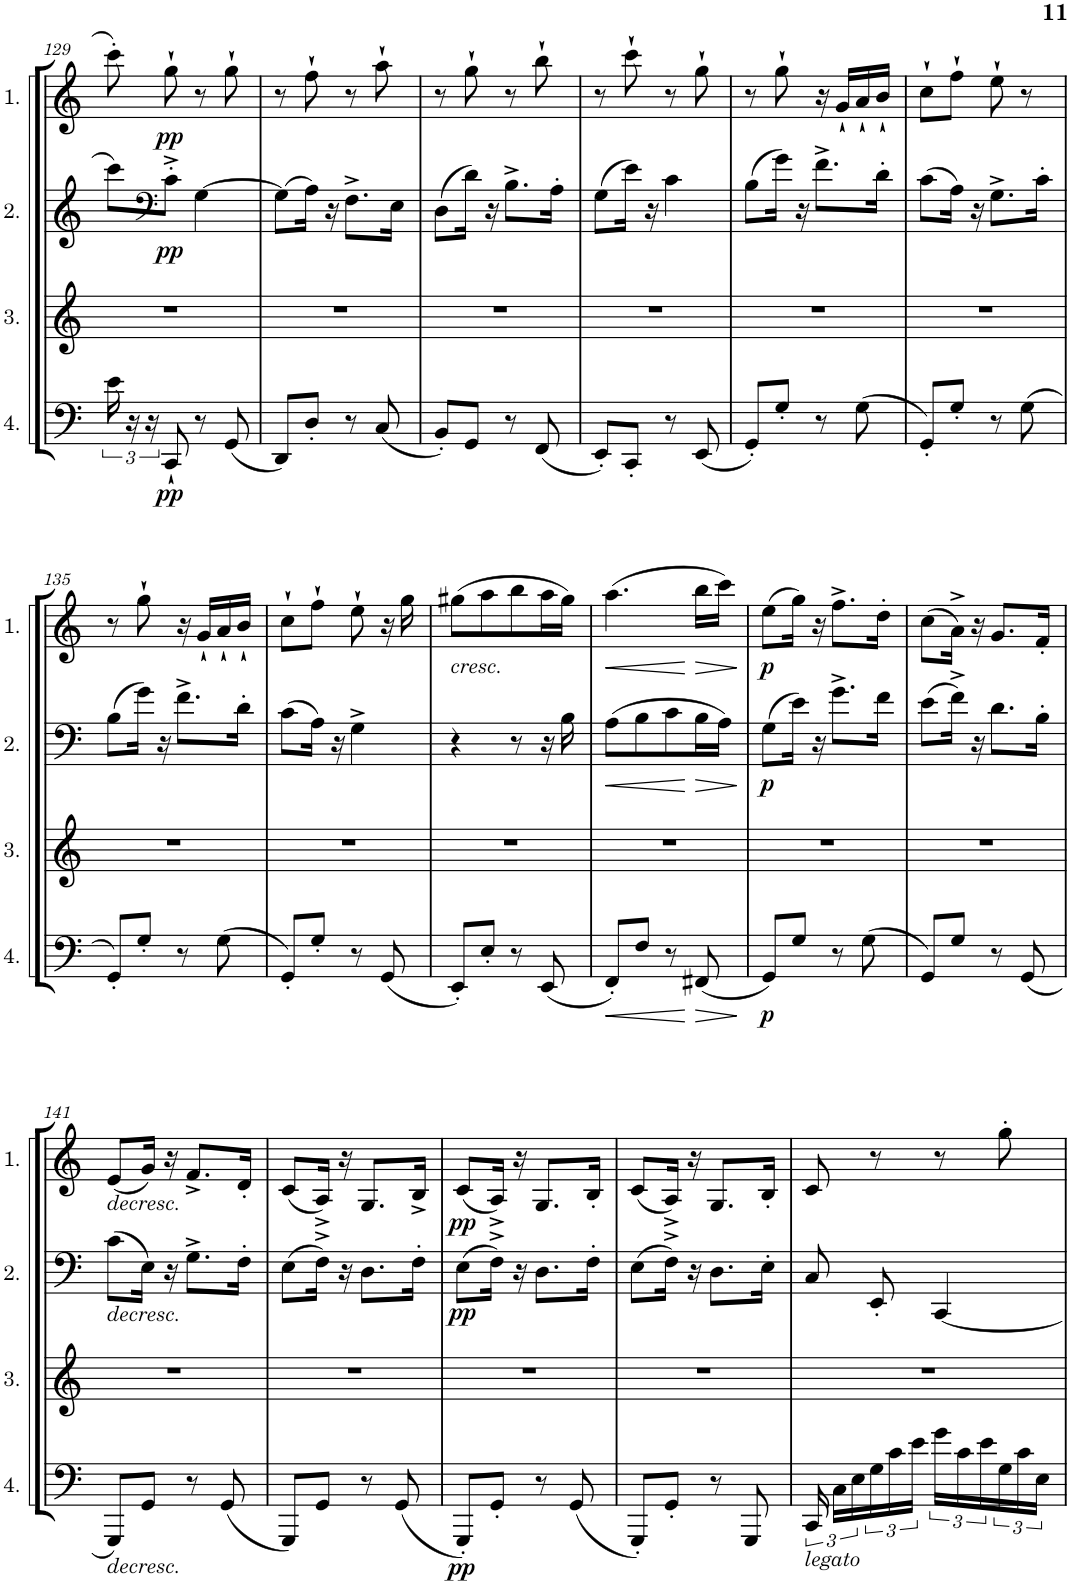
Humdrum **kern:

**kern	**dynam	**kern	**kern	**dynam	**kern	**dynam
*part4	*part4	*part3	*part2	*part2	*part1	*part1
*staff4	*staff4	*staff3	*staff2	*staff2	*staff1	*staff1
*I"Cello 4	*	*I"Cello 3	*I"Cello 2	*	*I"Cello 1	*
!!LO:PB:g=z
*clefF4	*	*clefG2	*clefG2	*	*clefG2	*
*k[]	*	*k[]	*k[]	*	*k[]	*
*M2/4	*	*M2/4	*M2/4	*	*M2/4	*
=129	=129	=129	=129	=129	=129	=129
24e\	.	2r	8ccc\L	.	8ccc'\	.
24r	.	.	.	.	.	.
24r	.	.	.	.	.	.
*	*	*	*clefF4	*	*	*
!	!LO:DY:b	!	!	!LO:DY:b	!	!LO:DY:b
8CC`/	pp	.	8c'^\J	pp	8gg`\	pp
8r	.	.	[4G\	.	8r	.
(8GG/	.	.	.	.	8gg`\	.
=130	=130	=130	=130	=130	=130	=130
8DD/L)	.	2r	(8G\L]	.	8r	.
8D'/J	.	.	16A\Jk)	.	8ff`\	.
.	.	.	16r	.	.	.
8r	.	.	8.F^\L	.	8r	.
(8C/	.	.	.	.	8aa`\	.
.	.	.	16E\Jk	.	.	.
=131	=131	=131	=131	=131	=131	=131
8BB'/L)	.	2r	(8D\L	.	8r	.
8GG/J	.	.	16d\Jk)	.	8gg`\	.
.	.	.	16r	.	.	.
8r	.	.	8.B^\L	.	8r	.
(8FF/	.	.	.	.	8bb`\	.
.	.	.	16A'\Jk	.	.	.
=132	=132	=132	=132	=132	=132	=132
8EE'/L)	.	2r	(8G\L	.	8r	.
8CC'/J	.	.	16e\Jk)	.	8ccc`\	.
.	.	.	16r	.	.	.
8r	.	.	4c\	.	8r	.
(8EE/	.	.	.	.	8gg`\	.
=133	=133	=133	=133	=133	=133	=133
8GG'/L)	.	2r	(8B\L	.	8r	.
8G'/J	.	.	16g\Jk)	.	8gg`\	.
.	.	.	16r	.	.	.
8r	.	.	8.f^\L	.	16r	.
.	.	.	.	.	16g`/LL	.
(8G\	.	.	.	.	16a`/	.
.	.	.	16d'\Jk	.	16b`/JJ	.
=134	=134	=134	=134	=134	=134	=134
8GG'/L)	.	2r	(8c\L	.	8cc`\L	.
8G'/J	.	.	16A\Jk)	.	8ff`\J	.
.	.	.	16r	.	.	.
8r	.	.	8.G^\L	.	8ee`\	.
(8G\	.	.	.	.	8r	.
.	.	.	16c'\Jk	.	.	.
!!LO:LB:g=z
=135	=135	=135	=135	=135	=135	=135
8GG'/L)	.	2r	(8B\L	.	8r	.
8G'/J	.	.	16g\Jk)	.	8gg`\	.
.	.	.	16r	.	.	.
8r	.	.	8.f^\L	.	16r	.
.	.	.	.	.	16g`/LL	.
(8G\	.	.	.	.	16a`/	.
.	.	.	16d'\Jk	.	16b`/JJ	.
=136	=136	=136	=136	=136	=136	=136
8GG'/L)	.	2r	(8c\L	.	8cc`\L	.
8G'/J	.	.	16A\Jk)	.	8ff`\J	.
.	.	.	16r	.	.	.
8r	.	.	4G^\	.	8ee`\	.
(8GG/	.	.	.	.	16r	.
.	.	.	.	.	16gg\	.
=137	=137	=137	=137	=137	=137	=137
!	!	!	!	!	!LO:TX:b:i:t=cresc.	!
8EE'/L)	.	2r	4r	.	(8gg#X\L	.
8E'/J	.	.	.	.	8aa\	.
8r	.	.	8r	.	8bb\	.
(8EE/	.	.	16r	.	16aa\L	.
.	.	.	16B\	.	16gg#\JJ)	.
=138	=138	=138	=138	=138	=138	=138
!	!LO:HP:b	!	!	!LO:HP:b	!	!LO:HP:b
8FF'/L)	<	2r	(8A\L	<	(4.aa\	<
8F/J	.	.	8B\	.	.	.
8r	.	.	8c\	.	.	.
!	!LO:HP:n=1:b	!	!	!LO:HP:n=1:b	!	!LO:HP:n=1:b
(8FF#X/	[ >	.	16B\L	[ >	16bb\LL	[ >
.	.	.	16A\JJ)	.	16ccc\JJ)	.
.	]	.	.	]	.	]
=139	=139	=139	=139	=139	=139	=139
!	!LO:DY:b	!	!	!LO:DY:b	!	!LO:DY:b
8GG/L)	p	2r	(8G\L	p	(8ee\L	p
8G/J	.	.	16e\Jk)	.	16gg\Jk)	.
.	.	.	16r	.	16r	.
8r	.	.	8.g^\L	.	8.ff^\L	.
(8G\	.	.	.	.	.	.
.	.	.	16f\Jk	.	16dd'\Jk	.
=140	=140	=140	=140	=140	=140	=140
8GG/L)	.	2r	(8e\L	.	(8cc\L	.
8G/J	.	.	16f^\Jk)	.	16a^\Jk)	.
.	.	.	16r	.	16r	.
8r	.	.	8.d\L	.	8.g/L	.
(8GG/	.	.	.	.	.	.
.	.	.	16B'\Jk	.	16f'/Jk	.
!!LO:LB:g=z
=141	=141	=141	=141	=141	=141	=141
!	!	!	!	!	!LO:TX:b:i:t=decresc.	!
!	!	!	!LO:TX:b:i:t=decresc.	!	!	!
!LO:TX:b:i:t=decresc.	!	!	!	!	!	!
8GGG/L)	.	2r	(8c\L	.	(8e/L	.
8GG/J	.	.	16E\Jk)	.	16g/Jk)	.
.	.	.	16r	.	16r	.
8r	.	.	8.G^\L	.	8.f^/L	.
(8GG/	.	.	.	.	.	.
.	.	.	16F'\Jk	.	16d'/Jk	.
=142	=142	=142	=142	=142	=142	=142
8GGG/L)	.	2r	(8E\L	.	(8c/L	.
8GG/J	.	.	16F^\Jk)	.	16A^/Jk)	.
.	.	.	16r	.	16r	.
8r	.	.	8.D\L	.	8.G/L	.
(8GG/	.	.	.	.	.	.
.	.	.	16F'\Jk	.	16B^/Jk	.
=143	=143	=143	=143	=143	=143	=143
!	!LO:DY:b	!	!	!LO:DY:b	!	!LO:DY:b
8GGG'/L)	pp	2r	(8E\L	pp	(8c/L	pp
8GG'/J	.	.	16F^\Jk)	.	16A^/Jk)	.
.	.	.	16r	.	16r	.
8r	.	.	8.D\L	.	8.G/L	.
(8GG/	.	.	.	.	.	.
.	.	.	16F'\Jk	.	16B'/Jk	.
=144	=144	=144	=144	=144	=144	=144
8GGG'/L)	.	2r	(8E\L	.	(8c/L	.
8GG'/J	.	.	16F^\Jk)	.	16A^/Jk)	.
.	.	.	16r	.	16r	.
8r	.	.	8.D\L	.	8.G/L	.
8GGG/	.	.	.	.	.	.
.	.	.	16E'\Jk	.	16B'/Jk	.
=145	=145	=145	=145	=145	=145	=145
!LO:TX:b:i:t=legato	!	!	!	!	!	!
24CC/	.	2r	8C/	.	8c/	.
24C\LL	.	.	.	.	.	.
24E\	.	.	.	.	.	.
24G\	.	.	8EE'/	.	8r	.
24c\	.	.	.	.	.	.
24e\JJ	.	.	.	.	.	.
24g\LL	.	.	[4CC/	.	8r	.
24c\	.	.	.	.	.	.
24e\	.	.	.	.	.	.
24G\	.	.	.	.	8gg'\	.
24c\	.	.	.	.	.	.
24E\JJ	.	.	.	.	.	.
=	=	=	=	=	=	=
*-	*-	*-	*-	*-	*-	*-
